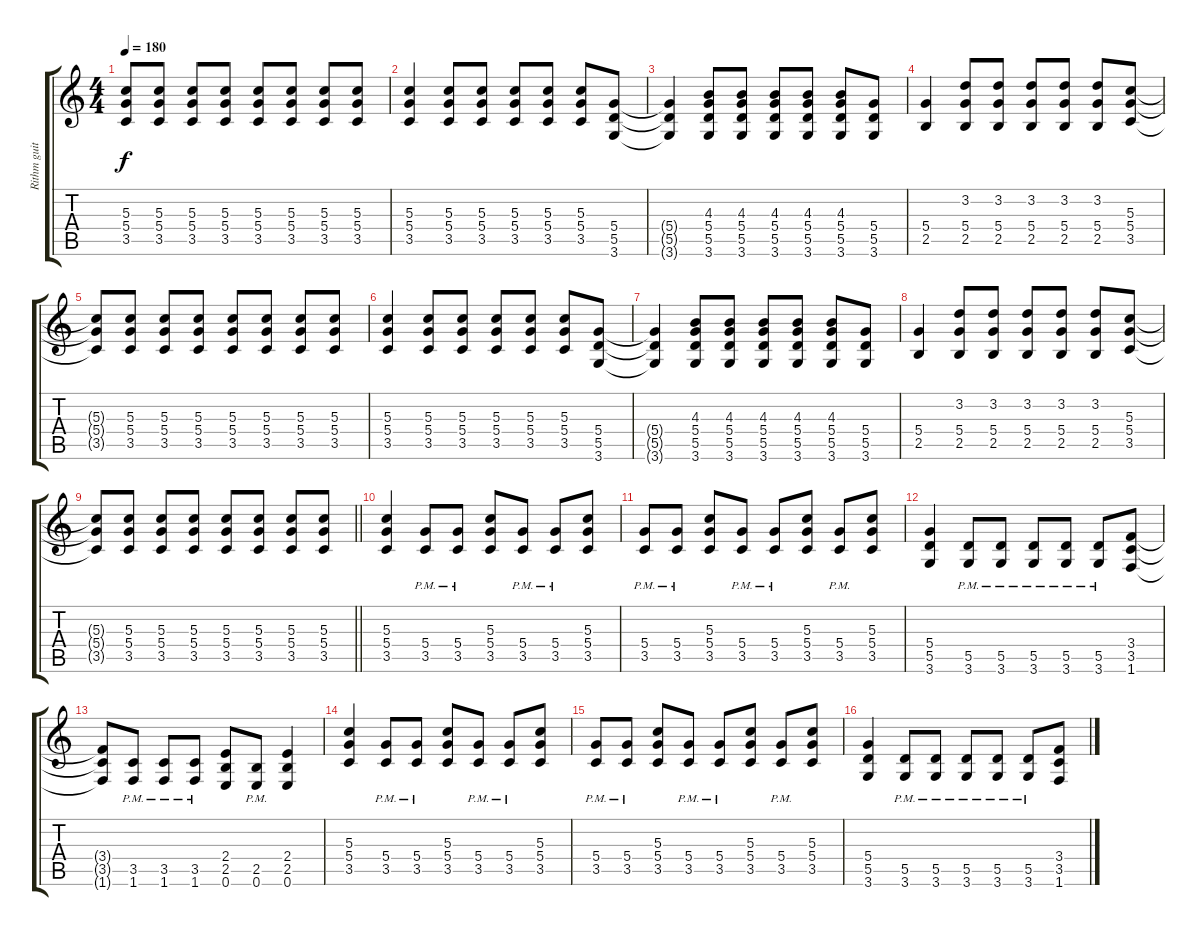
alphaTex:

\track ("Rithm guitar" "Rithm guit") {instrument overdrivenguitar}
\staff {score tabs}
\tuning (E4 B3 G3 D3 A2 E2) {hide}
\ts (4 4)
\tempo 180
\clef g2
\ks c
(5.3{t} 5.4{t} 3.5{t}).8{dy f} (5.3 5.4 3.5).8 (5.3 5.4 3.5).8 (5.3 5.4 3.5).8 (5.3 5.4 3.5).8 (5.3 5.4 3.5).8 (5.3 5.4 3.5).8 (5.3 5.4 3.5).8 |
(5.3 5.4 3.5).4 (5.3 5.4 3.5).8 (5.3 5.4 3.5).8 (5.3 5.4 3.5).8 (5.3 5.4 3.5).8 (5.3 5.4 3.5).8 (5.4 5.5 3.6).8 |
(5.4{t} 5.5{t} 3.6{t}).4 (4.3 5.4 5.5 3.6).8 (4.3 5.4 5.5 3.6).8 (4.3 5.4 5.5 3.6).8 (4.3 5.4 5.5 3.6).8 (4.3 5.4 5.5 3.6).8 (5.4 5.5 3.6).8 |
(5.4 2.5).4 (3.2 5.4 2.5).8 (3.2 5.4 2.5).8 (3.2 5.4 2.5).8 (3.2 5.4 2.5).8 (3.2 5.4 2.5).8 (5.3 5.4 3.5).8 |
(5.3{t} 5.4{t} 3.5{t}).8 (5.3 5.4 3.5).8 (5.3 5.4 3.5).8 (5.3 5.4 3.5).8 (5.3 5.4 3.5).8 (5.3 5.4 3.5).8 (5.3 5.4 3.5).8 (5.3 5.4 3.5).8 |
(5.3 5.4 3.5).4 (5.3 5.4 3.5).8 (5.3 5.4 3.5).8 (5.3 5.4 3.5).8 (5.3 5.4 3.5).8 (5.3 5.4 3.5).8 (5.4 5.5 3.6).8 |
(5.4{t} 5.5{t} 3.6{t}).4 (4.3 5.4 5.5 3.6).8 (4.3 5.4 5.5 3.6).8 (4.3 5.4 5.5 3.6).8 (4.3 5.4 5.5 3.6).8 (4.3 5.4 5.5 3.6).8 (5.4 5.5 3.6).8 |
(5.4 2.5).4 (3.2 5.4 2.5).8 (3.2 5.4 2.5).8 (3.2 5.4 2.5).8 (3.2 5.4 2.5).8 (3.2 5.4 2.5).8 (5.3 5.4 3.5).8 |
\barLineRight lightlight
(5.3{t} 5.4{t} 3.5{t}).8 (5.3 5.4 3.5).8 (5.3 5.4 3.5).8 (5.3 5.4 3.5).8 (5.3 5.4 3.5).8 (5.3 5.4 3.5).8 (5.3 5.4 3.5).8 (5.3 5.4 3.5).8 |
(5.3 5.4 3.5).4 (5.4{pm} 3.5{pm}).8 (5.4{pm} 3.5{pm}).8 (5.3 5.4 3.5).8 (5.4{pm} 3.5{pm}).8 (5.4{pm} 3.5{pm}).8 (5.3 5.4 3.5).8 |
(5.4{pm} 3.5{pm}).8 (5.4{pm} 3.5{pm}).8 (5.3 5.4 3.5).8 (5.4{pm} 3.5{pm}).8 (5.4{pm} 3.5{pm}).8 (5.3 5.4 3.5).8 (5.4{pm} 3.5{pm}).8 (5.3 5.4 3.5).8 |
(5.4 5.5 3.6).4 (5.5{pm} 3.6{pm}).8 (5.5{pm} 3.6{pm}).8 (5.5{pm} 3.6{pm}).8 (5.5{pm} 3.6{pm}).8 (5.5{pm} 3.6{pm}).8 (3.4 3.5 1.6).8 |
(3.4{t} 3.5{t} 1.6{t}).8 (3.5{pm} 1.6{pm}).8 (3.5{pm} 1.6{pm}).8 (3.5{pm} 1.6{pm}).8 (2.4 2.5 0.6).8 (2.5{pm} 0.6{pm}).8 (2.4 2.5 0.6).4 |
(5.3 5.4 3.5).4 (5.4{pm} 3.5{pm}).8 (5.4{pm} 3.5{pm}).8 (5.3 5.4 3.5).8 (5.4{pm} 3.5{pm}).8 (5.4{pm} 3.5{pm}).8 (5.3 5.4 3.5).8 |
(5.4{pm} 3.5{pm}).8 (5.4{pm} 3.5{pm}).8 (5.3 5.4 3.5).8 (5.4{pm} 3.5{pm}).8 (5.4{pm} 3.5{pm}).8 (5.3 5.4 3.5).8 (5.4{pm} 3.5{pm}).8 (5.3 5.4 3.5).8 |
(5.4 5.5 3.6).4 (5.5{pm} 3.6{pm}).8 (5.5{pm} 3.6{pm}).8 (5.5{pm} 3.6{pm}).8 (5.5{pm} 3.6{pm}).8 (5.5{pm} 3.6{pm}).8 (3.4 3.5 1.6).8
